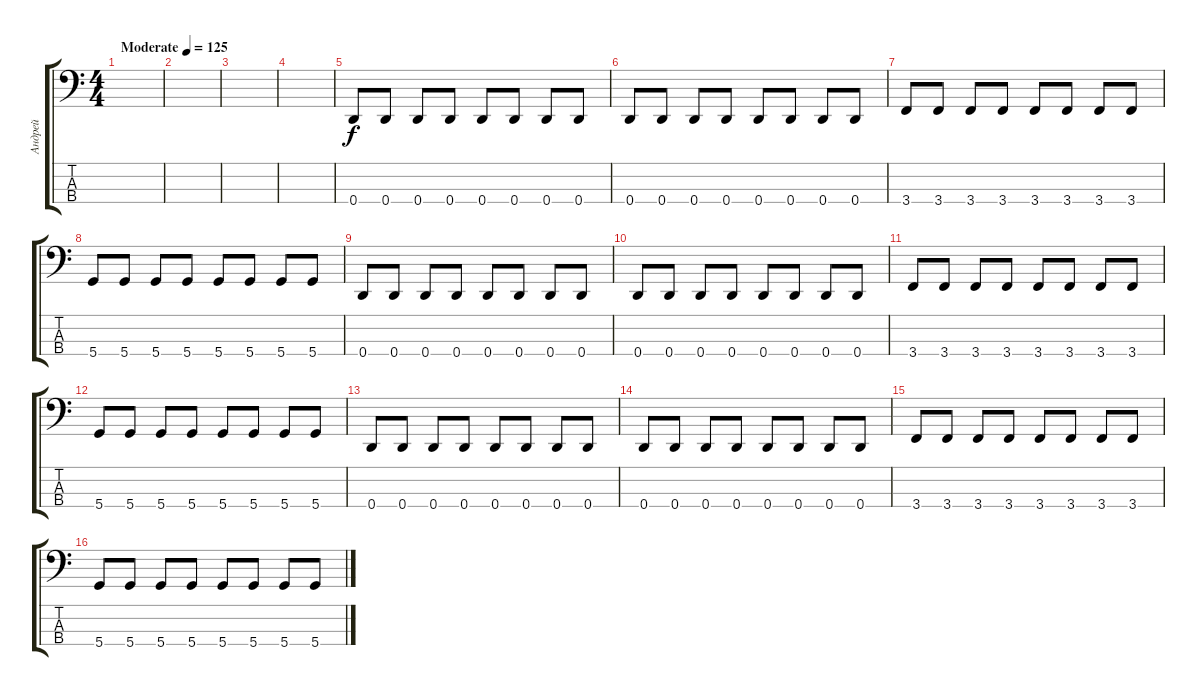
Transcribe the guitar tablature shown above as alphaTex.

\track ("Андрей" "Андрей") {instrument electricbassfinger}
\staff {score tabs}
\tuning (G2 D2 A1 D1) {hide}
\ts (4 4)
\tempo (125 "Moderate")
\clef f4
\ks c
|
|
|
|
0.4.8 0.4.8 0.4.8 0.4.8 0.4.8 0.4.8 0.4.8 0.4.8 |
0.4.8 0.4.8 0.4.8 0.4.8 0.4.8 0.4.8 0.4.8 0.4.8 |
3.4.8 3.4.8 3.4.8 3.4.8 3.4.8 3.4.8 3.4.8 3.4.8 |
5.4.8 5.4.8 5.4.8 5.4.8 5.4.8 5.4.8 5.4.8 5.4.8 |
0.4.8 0.4.8 0.4.8 0.4.8 0.4.8 0.4.8 0.4.8 0.4.8 |
0.4.8 0.4.8 0.4.8 0.4.8 0.4.8 0.4.8 0.4.8 0.4.8 |
3.4.8 3.4.8 3.4.8 3.4.8 3.4.8 3.4.8 3.4.8 3.4.8 |
5.4.8 5.4.8 5.4.8 5.4.8 5.4.8 5.4.8 5.4.8 5.4.8 |
0.4.8 0.4.8 0.4.8 0.4.8 0.4.8 0.4.8 0.4.8 0.4.8 |
0.4.8 0.4.8 0.4.8 0.4.8 0.4.8 0.4.8 0.4.8 0.4.8 |
3.4.8 3.4.8 3.4.8 3.4.8 3.4.8 3.4.8 3.4.8 3.4.8 |
5.4.8 5.4.8 5.4.8 5.4.8 5.4.8 5.4.8 5.4.8 5.4.8
